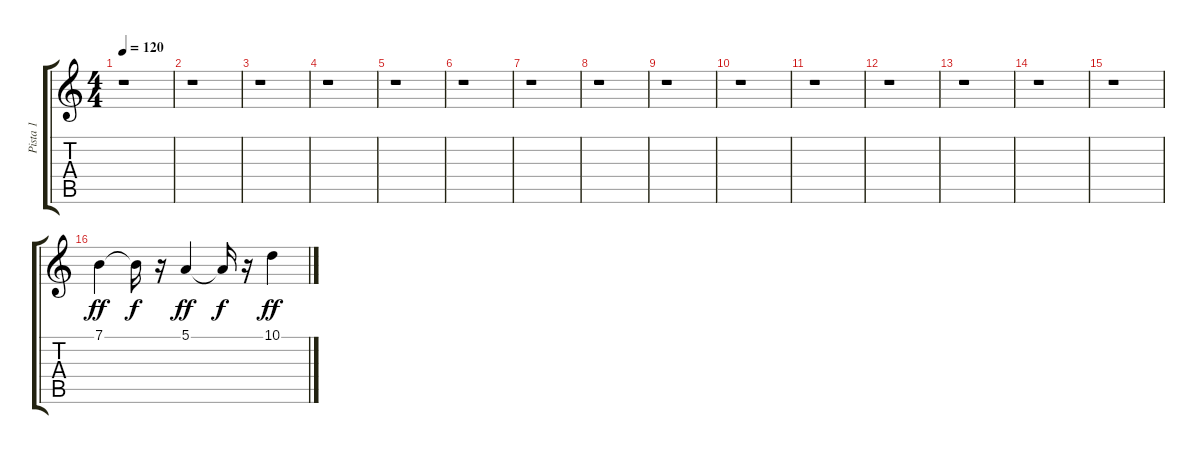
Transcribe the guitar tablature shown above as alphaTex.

\track ("Pista 1" "Pista 1") {instrument fx5brightness}
\staff {score tabs}
\tuning (E4 B3 G3 D3 A2 E2) {hide}
\ts (4 4)
\tempo 120
\clef g2
\ks c
r.1{dy f} |
r.1 |
r.1 |
r.1 |
r.1 |
r.1 |
r.1 |
r.1 |
r.1 |
r.1 |
r.1 |
r.1 |
r.1 |
r.1 |
r.1 |
7.1.4{dy ff} 7.1{t}.16{dy f} r.16 5.1.4{dy ff} 5.1{t}.16{dy f} r.16 10.1.4{dy ff}
